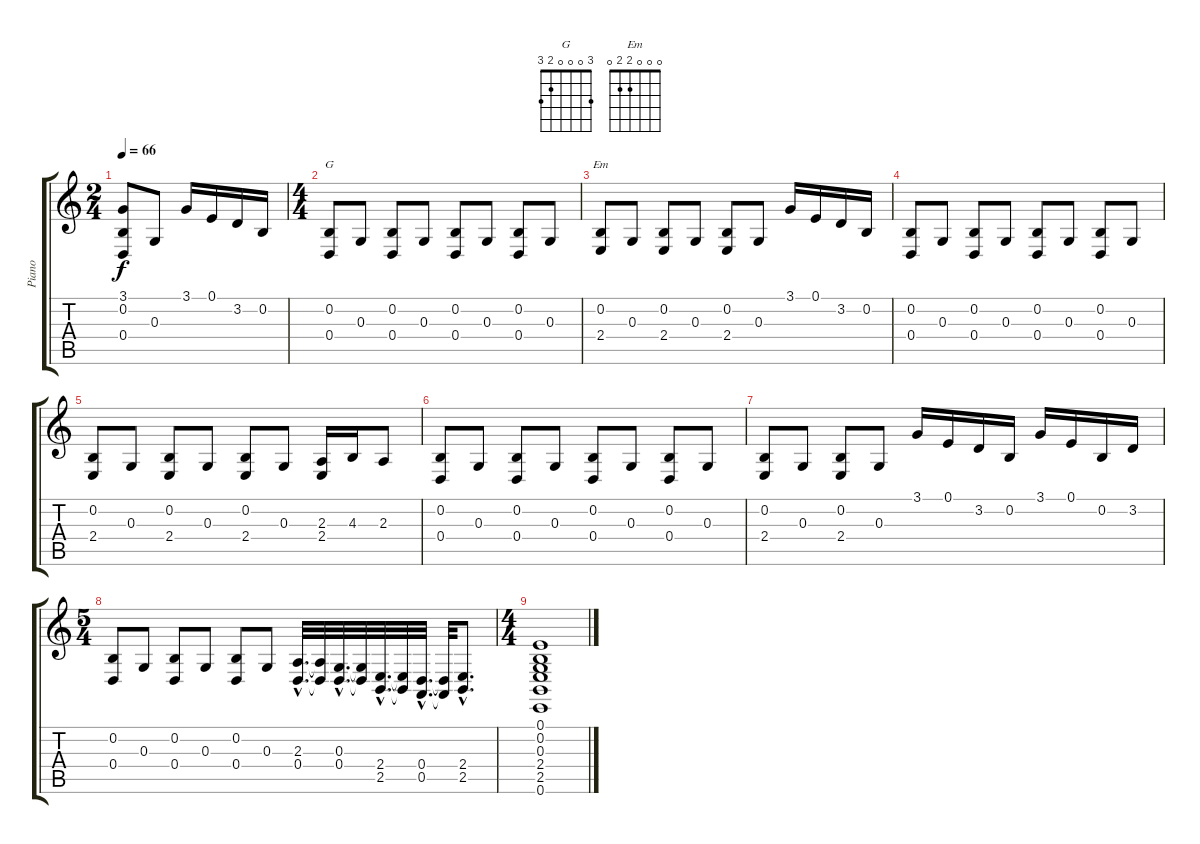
\track ("Piano" "Piano") {instrument acousticgrandpiano}
\staff {score tabs}
\tuning (E4 B3 G3 D3 A2 E2) {hide}
\chord ("G" 3 0 0 0 2 3)
\chord ("Em" 0 0 0 2 2 0)
\ts (2 4)
\tempo 66
\clef g2
\ks c
(3.1 0.2 0.4).8{dy f} 0.3.8 3.1.16 0.1.16 3.2.16 0.2.16 |
\ts (4 4)
(0.2 0.4).8{ch "G"} 0.3.8 (0.2 0.4).8 0.3.8 (0.2 0.4).8 0.3.8 (0.2 0.4).8 0.3.8 |
(0.2 2.4).8{ch "Em"} 0.3.8 (0.2 2.4).8 0.3.8 (0.2 2.4).8 0.3.8 3.1.16 0.1.16 3.2.16 0.2.16 |
(0.2 0.4).8 0.3.8 (0.2 0.4).8 0.3.8 (0.2 0.4).8 0.3.8 (0.2 0.4).8 0.3.8 |
(0.2 2.4).8 0.3.8 (0.2 2.4).8 0.3.8 (0.2 2.4).8 0.3.8 (2.3 2.4).16 4.3.16 2.3.8 |
(0.2 0.4).8 0.3.8 (0.2 0.4).8 0.3.8 (0.2 0.4).8 0.3.8 (0.2 0.4).8 0.3.8 |
(0.2 2.4).8 0.3.8 (0.2 2.4).8 0.3.8 3.1.16 0.1.16 3.2.16 0.2.16 3.1.16 0.1.16 0.2.16 3.2.16 |
\ts (5 4)
(0.2 0.4).8 0.3.8 (0.2 0.4).8 0.3.8 (0.2 0.4).8 0.3.8 (2.3{hac} 0.4{hac}).32{d} (2.3{t} 0.4{t}).32 (0.3{hac} 0.4{hac}).32{d} (0.3{t} 0.4{t}).32 (2.4{hac} 2.5{hac}).32{d} (2.4{t} 2.5{t}).32 (0.4{hac} 0.5{hac}).32{d} (0.4{t} 0.5{t}).32 (2.4{hac} 2.5{hac}).8{d} |
\ts (4 4)
(0.1 0.2 0.3 2.4 2.5 0.6).1
